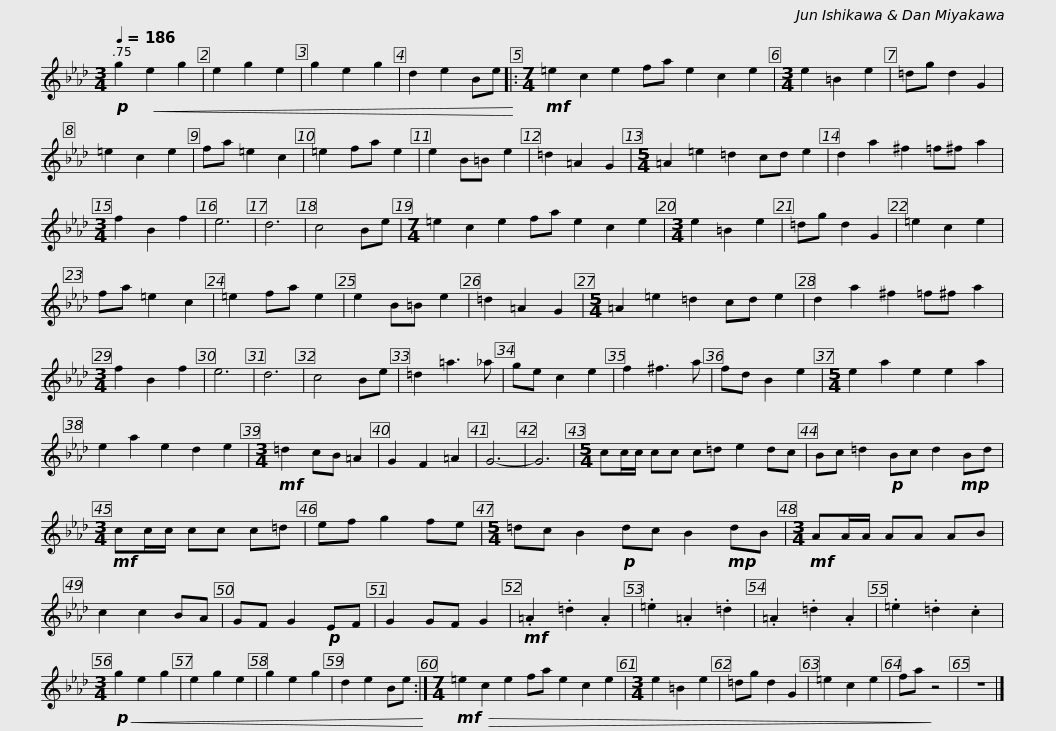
X:1
L:1/8
Q:1/4=186
M:3/4
I:linebreak $
K:Ab
V:1 treble
V:1
!p! g2!<(! e2 g2 | e2 g2 e2 | g2 e2 g2 | d2 e2 Be!<)! |:[M:7/4]!mf! =e2 c2 e2 fa e2 c2 e2 | %5
[M:3/4] e2 =B2 e2 | =dg d2 G2 |$ =e2 c2 e2 | fa =e2 c2 | =e2 fa e2 | %10
 e2 B=B e2 | =d2 =A2 G2 |$[M:5/4] =A2 =e2 =d2 cd e2 | d2 a2 ^f2 =f^f a2 |[M:3/4] f2 B2 f2 | %15
 e6 | d6 | c4 Be |$[M:7/4] =e2 c2 e2 fa e2 c2 e2 |[M:3/4] e2 =B2 e2 | %20
 =dg d2 G2 |$ =e2 c2 e2 | fa =e2 c2 | =e2 fa e2 | e2 B=B e2 | %25
 =d2 =A2 G2 |$[M:5/4] =A2 =e2 =d2 cd e2 | d2 a2 ^f2 =f^f a2 |[M:3/4] f2 B2 f2 | e6 | %30
 d6 | c4 Be |$ =d2 =a3 _a | ge c2 e2 | f2 ^f3 a | %35
 fd B2 e2 |[M:5/4] e2 a2 e2 e2 a2 | e2 a2 e2 d2 e2 |$[M:3/4]!mf! =d2 cB =A2 | G2 F2 =A2 | %40
 G6- | G6 |[M:5/4] cc/c/ cc c=d e2 dc | Bc =d2!p! Bc d2!mp! Bd |$[M:3/4]!mf! cc/c/ cc c=d | %45
 ef g2 fe |[M:5/4] =dc B2!p! dc B2!mp! dB |$[M:3/4]!mf! AA/A/ AA AB | c2 c2 BA | GF G2!p! EF | %50
 G2 GF G2 |$!mf! .=A2 .=d2 .A2 | .=e2 .=A2 .=d2 | .=A2 .=d2 .A2 | .=e2 .=d2 .c2 |$ %55
[M:3/4]!p!!<(! g2 e2 g2 | e2 g2 e2 | g2 e2 g2 | d2 e2 Be!<)! :|[M:7/4]!mf! =e2!>(! c2 e2 fa e2 c2 e2 | %60
[M:3/4] e2 =B2 e2 | =dg d2 G2 |$ =e2 c2 e2 | fa!>)! z4 | z6 |] %65
